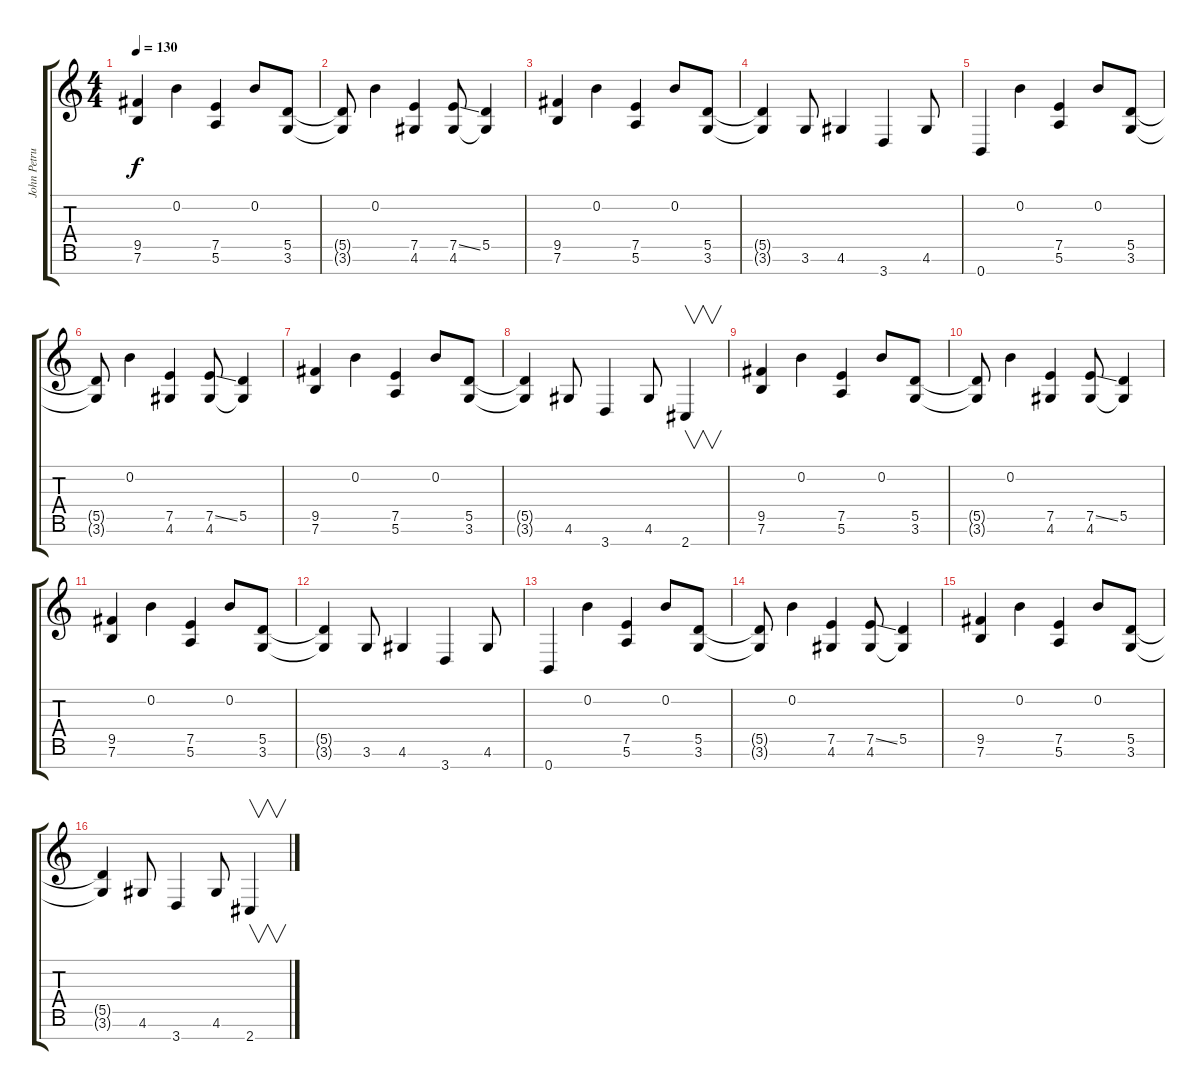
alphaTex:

\track ("John Petrucci Rhythm" "John Petru") {instrument distortionguitar}
\staff {score tabs}
\tuning (E4 B3 G3 D3 A2 E2 B1) {hide}
\ts (4 4)
\tempo 130
\clef g2
\ks c
(9.5 7.6).4{dy f} 0.2.4 (7.5 5.6).4 0.2.8 (5.5 3.6).8 |
(5.5{t} 3.6{t}).8 0.2.4 (7.5 4.6).4 (7.5{ss} 4.6).8 (5.5 4.6{t}).4 |
(9.5 7.6).4 0.2.4 (7.5 5.6).4 0.2.8 (5.5 3.6).8 |
(5.5{t} 3.6{t}).4 3.6.8 4.6.4 3.7.4 4.6.8 |
0.7.4 0.2.4 (7.5 5.6).4 0.2.8 (5.5 3.6).8 |
(5.5{t} 3.6{t}).8 0.2.4 (7.5 4.6).4 (7.5{ss} 4.6).8 (5.5 4.6{t}).4 |
(9.5 7.6).4 0.2.4 (7.5 5.6).4 0.2.8 (5.5 3.6).8 |
(5.5{t} 3.6{t}).4 4.6.8 3.7.4 4.6.8 2.7.4{v} |
(9.5 7.6).4 0.2.4 (7.5 5.6).4 0.2.8 (5.5 3.6).8 |
(5.5{t} 3.6{t}).8 0.2.4 (7.5 4.6).4 (7.5{ss} 4.6).8 (5.5 4.6{t}).4 |
(9.5 7.6).4 0.2.4 (7.5 5.6).4 0.2.8 (5.5 3.6).8 |
(5.5{t} 3.6{t}).4 3.6.8 4.6.4 3.7.4 4.6.8 |
0.7.4 0.2.4 (7.5 5.6).4 0.2.8 (5.5 3.6).8 |
(5.5{t} 3.6{t}).8 0.2.4 (7.5 4.6).4 (7.5{ss} 4.6).8 (5.5 4.6{t}).4 |
(9.5 7.6).4 0.2.4 (7.5 5.6).4 0.2.8 (5.5 3.6).8 |
(5.5{t} 3.6{t}).4 4.6.8 3.7.4 4.6.8 2.7.4{v}
